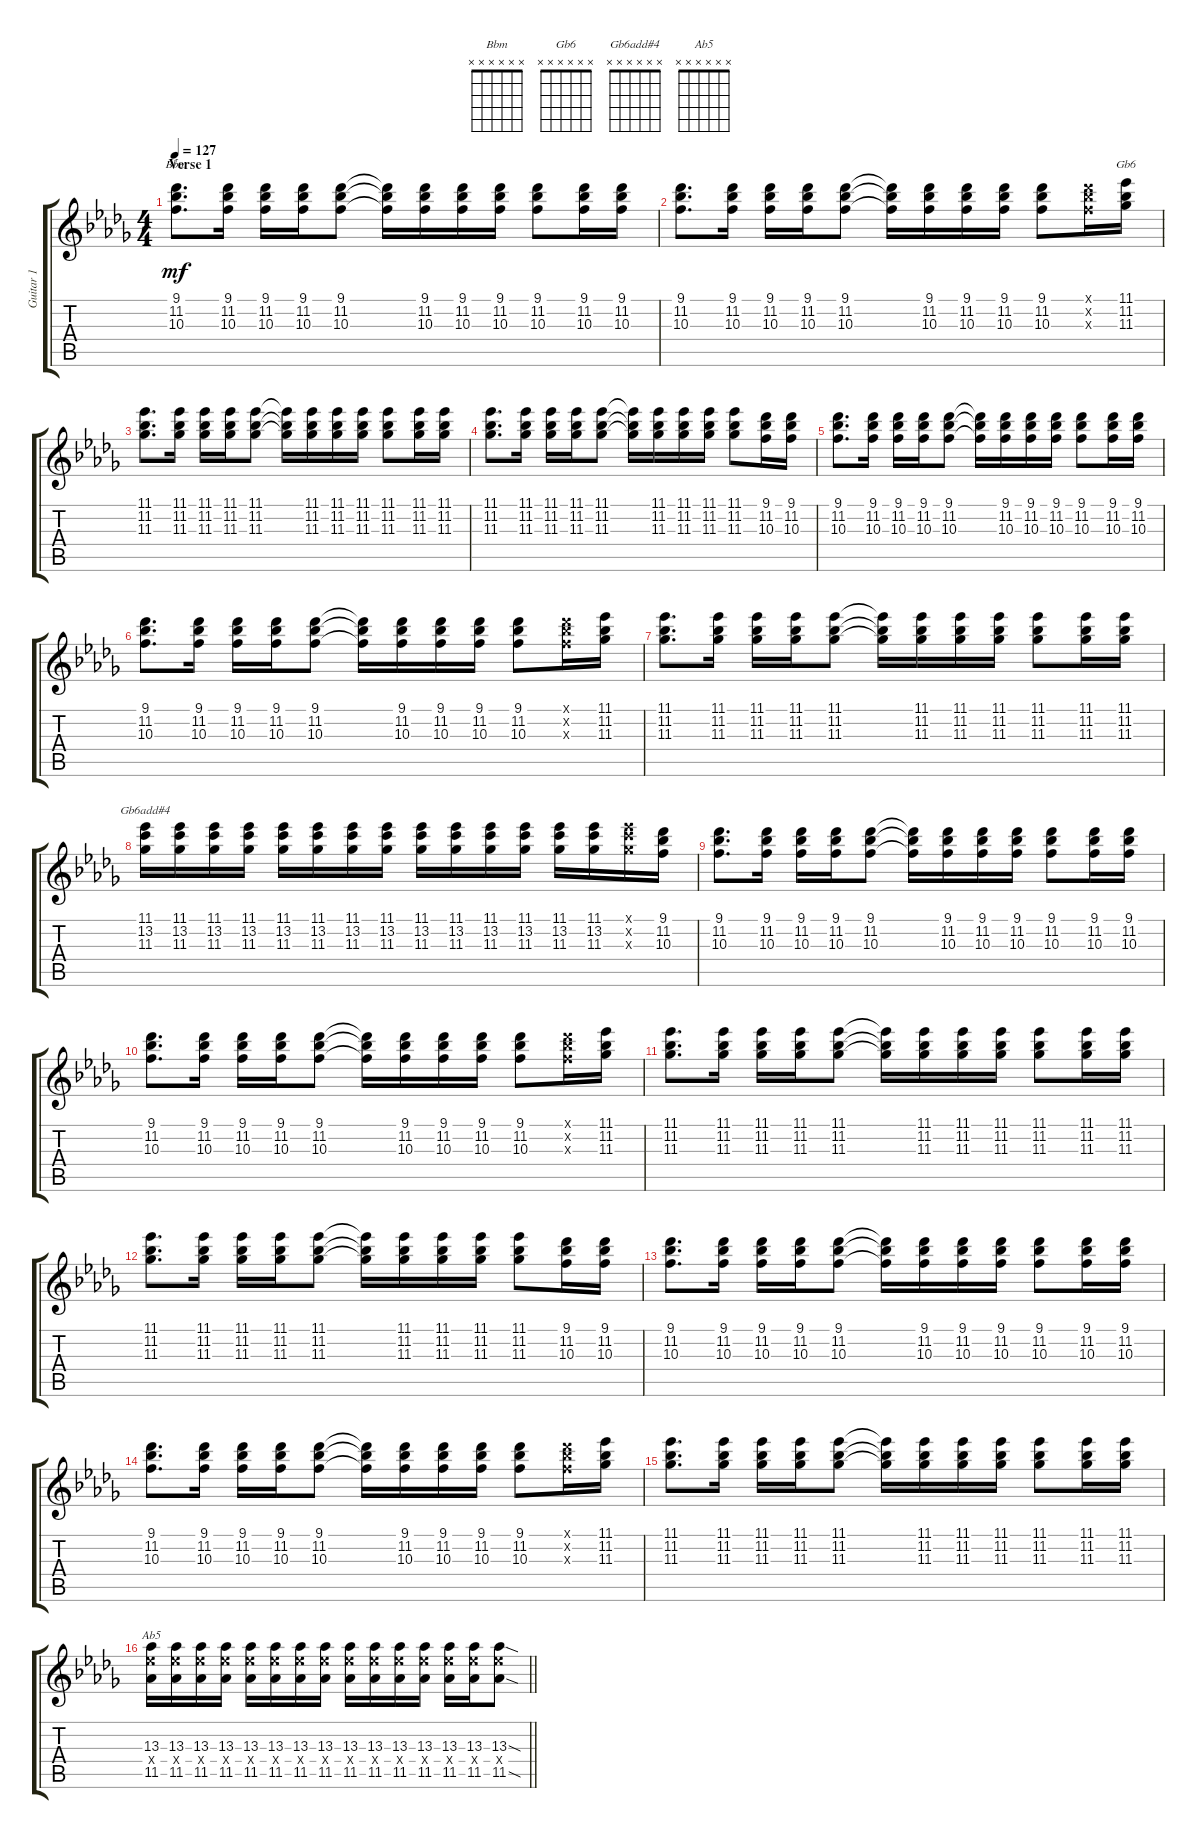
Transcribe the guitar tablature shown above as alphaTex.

\track ("Guitar 1" "Guitar 1") {instrument distortionguitar}
\staff {score tabs}
\tuning (E4 B3 G3 D3 A2 E2) {hide}
\chord ("Bbm" x x x x x x)
\chord ("Gb6" x x x x x x)
\chord ("Gb6add#4" x x x x x x)
\chord ("Ab5" x x x x x x)
\ts (4 4)
\section ("" "Verse 1")
\tempo 127
\clef g2
\ks bbminor
(9.1 11.2 10.3).8{d ch "Bbm" dy mf} (9.1 11.2 10.3).16 (9.1 11.2 10.3).16 (9.1 11.2 10.3).16 (9.1 11.2 10.3).8 (9.1{t} 11.2{t} 10.3{t}).16 (9.1 11.2 10.3).16 (9.1 11.2 10.3).16 (9.1 11.2 10.3).16 (9.1 11.2 10.3).8 (9.1 11.2 10.3).16 (9.1 11.2 10.3).16 |
(9.1 11.2 10.3).8{d} (9.1 11.2 10.3).16 (9.1 11.2 10.3).16 (9.1 11.2 10.3).16 (9.1 11.2 10.3).8 (9.1{t} 11.2{t} 10.3{t}).16 (9.1 11.2 10.3).16 (9.1 11.2 10.3).16 (9.1 11.2 10.3).16 (9.1 11.2 10.3).8 (9.1{x} 11.2{x} 10.3{x}).16 (11.1 11.2 11.3).16{ch "Gb6"} |
(11.1 11.2 11.3).8{d} (11.1 11.2 11.3).16 (11.1 11.2 11.3).16 (11.1 11.2 11.3).16 (11.1 11.2 11.3).8 (11.1{t} 11.2{t} 11.3{t}).16 (11.1 11.2 11.3).16 (11.1 11.2 11.3).16 (11.1 11.2 11.3).16 (11.1 11.2 11.3).8 (11.1 11.2 11.3).16 (11.1 11.2 11.3).16 |
(11.1 11.2 11.3).8{d} (11.1 11.2 11.3).16 (11.1 11.2 11.3).16 (11.1 11.2 11.3).16 (11.1 11.2 11.3).8 (11.1{t} 11.2{t} 11.3{t}).16 (11.1 11.2 11.3).16 (11.1 11.2 11.3).16 (11.1 11.2 11.3).16 (11.1 11.2 11.3).8 (9.1 11.2 10.3).16 (9.1 11.2 10.3).16 |
(9.1 11.2 10.3).8{d} (9.1 11.2 10.3).16 (9.1 11.2 10.3).16 (9.1 11.2 10.3).16 (9.1 11.2 10.3).8 (9.1{t} 11.2{t} 10.3{t}).16 (9.1 11.2 10.3).16 (9.1 11.2 10.3).16 (9.1 11.2 10.3).16 (9.1 11.2 10.3).8 (9.1 11.2 10.3).16 (9.1 11.2 10.3).16 |
(9.1 11.2 10.3).8{d} (9.1 11.2 10.3).16 (9.1 11.2 10.3).16 (9.1 11.2 10.3).16 (9.1 11.2 10.3).8 (9.1{t} 11.2{t} 10.3{t}).16 (9.1 11.2 10.3).16 (9.1 11.2 10.3).16 (9.1 11.2 10.3).16 (9.1 11.2 10.3).8 (9.1{x} 11.2{x} 10.3{x}).16 (11.1 11.2 11.3).16 |
(11.1 11.2 11.3).8{d} (11.1 11.2 11.3).16 (11.1 11.2 11.3).16 (11.1 11.2 11.3).16 (11.1 11.2 11.3).8 (11.1{t} 11.2{t} 11.3{t}).16 (11.1 11.2 11.3).16 (11.1 11.2 11.3).16 (11.1 11.2 11.3).16 (11.1 11.2 11.3).8 (11.1 11.2 11.3).16 (11.1 11.2 11.3).16 |
(11.1 13.2 11.3).16{ch "Gb6add#4"} (11.1 13.2 11.3).16 (11.1 13.2 11.3).16 (11.1 13.2 11.3).16 (11.1 13.2 11.3).16 (11.1 13.2 11.3).16 (11.1 13.2 11.3).16 (11.1 13.2 11.3).16 (11.1 13.2 11.3).16 (11.1 13.2 11.3).16 (11.1 13.2 11.3).16 (11.1 13.2 11.3).16 (11.1 13.2 11.3).16 (11.1 13.2 11.3).16 (11.1{x} 13.2{x} 11.3{x}).16 (9.1 11.2 10.3).16 |
(9.1 11.2 10.3).8{d} (9.1 11.2 10.3).16 (9.1 11.2 10.3).16 (9.1 11.2 10.3).16 (9.1 11.2 10.3).8 (9.1{t} 11.2{t} 10.3{t}).16 (9.1 11.2 10.3).16 (9.1 11.2 10.3).16 (9.1 11.2 10.3).16 (9.1 11.2 10.3).8 (9.1 11.2 10.3).16 (9.1 11.2 10.3).16 |
(9.1 11.2 10.3).8{d} (9.1 11.2 10.3).16 (9.1 11.2 10.3).16 (9.1 11.2 10.3).16 (9.1 11.2 10.3).8 (9.1{t} 11.2{t} 10.3{t}).16 (9.1 11.2 10.3).16 (9.1 11.2 10.3).16 (9.1 11.2 10.3).16 (9.1 11.2 10.3).8 (9.1{x} 11.2{x} 10.3{x}).16 (11.1 11.2 11.3).16 |
(11.1 11.2 11.3).8{d} (11.1 11.2 11.3).16 (11.1 11.2 11.3).16 (11.1 11.2 11.3).16 (11.1 11.2 11.3).8 (11.1{t} 11.2{t} 11.3{t}).16 (11.1 11.2 11.3).16 (11.1 11.2 11.3).16 (11.1 11.2 11.3).16 (11.1 11.2 11.3).8 (11.1 11.2 11.3).16 (11.1 11.2 11.3).16 |
(11.1 11.2 11.3).8{d} (11.1 11.2 11.3).16 (11.1 11.2 11.3).16 (11.1 11.2 11.3).16 (11.1 11.2 11.3).8 (11.1{t} 11.2{t} 11.3{t}).16 (11.1 11.2 11.3).16 (11.1 11.2 11.3).16 (11.1 11.2 11.3).16 (11.1 11.2 11.3).8 (9.1 11.2 10.3).16 (9.1 11.2 10.3).16 |
(9.1 11.2 10.3).8{d} (9.1 11.2 10.3).16 (9.1 11.2 10.3).16 (9.1 11.2 10.3).16 (9.1 11.2 10.3).8 (9.1{t} 11.2{t} 10.3{t}).16 (9.1 11.2 10.3).16 (9.1 11.2 10.3).16 (9.1 11.2 10.3).16 (9.1 11.2 10.3).8 (9.1 11.2 10.3).16 (9.1 11.2 10.3).16 |
(9.1 11.2 10.3).8{d} (9.1 11.2 10.3).16 (9.1 11.2 10.3).16 (9.1 11.2 10.3).16 (9.1 11.2 10.3).8 (9.1{t} 11.2{t} 10.3{t}).16 (9.1 11.2 10.3).16 (9.1 11.2 10.3).16 (9.1 11.2 10.3).16 (9.1 11.2 10.3).8 (9.1{x} 11.2{x} 10.3{x}).16 (11.1 11.2 11.3).16 |
(11.1 11.2 11.3).8{d} (11.1 11.2 11.3).16 (11.1 11.2 11.3).16 (11.1 11.2 11.3).16 (11.1 11.2 11.3).8 (11.1{t} 11.2{t} 11.3{t}).16 (11.1 11.2 11.3).16 (11.1 11.2 11.3).16 (11.1 11.2 11.3).16 (11.1 11.2 11.3).8 (11.1 11.2 11.3).16 (11.1 11.2 11.3).16 |
\barLineRight lightlight
(13.3 13.4{x} 11.5).16{ch "Ab5"} (13.3 13.4{x} 11.5).16 (13.3 13.4{x} 11.5).16 (13.3 13.4{x} 11.5).16 (13.3 13.4{x} 11.5).16 (13.3 13.4{x} 11.5).16 (13.3 13.4{x} 11.5).16 (13.3 13.4{x} 11.5).16 (13.3 13.4{x} 11.5).16 (13.3 13.4{x} 11.5).16 (13.3 13.4{x} 11.5).16 (13.3 13.4{x} 11.5).16 (13.3 13.4{x} 11.5).16 (13.3 13.4{x} 11.5).16 (13.3{sod} 13.4{x} 11.5{sod}).8
